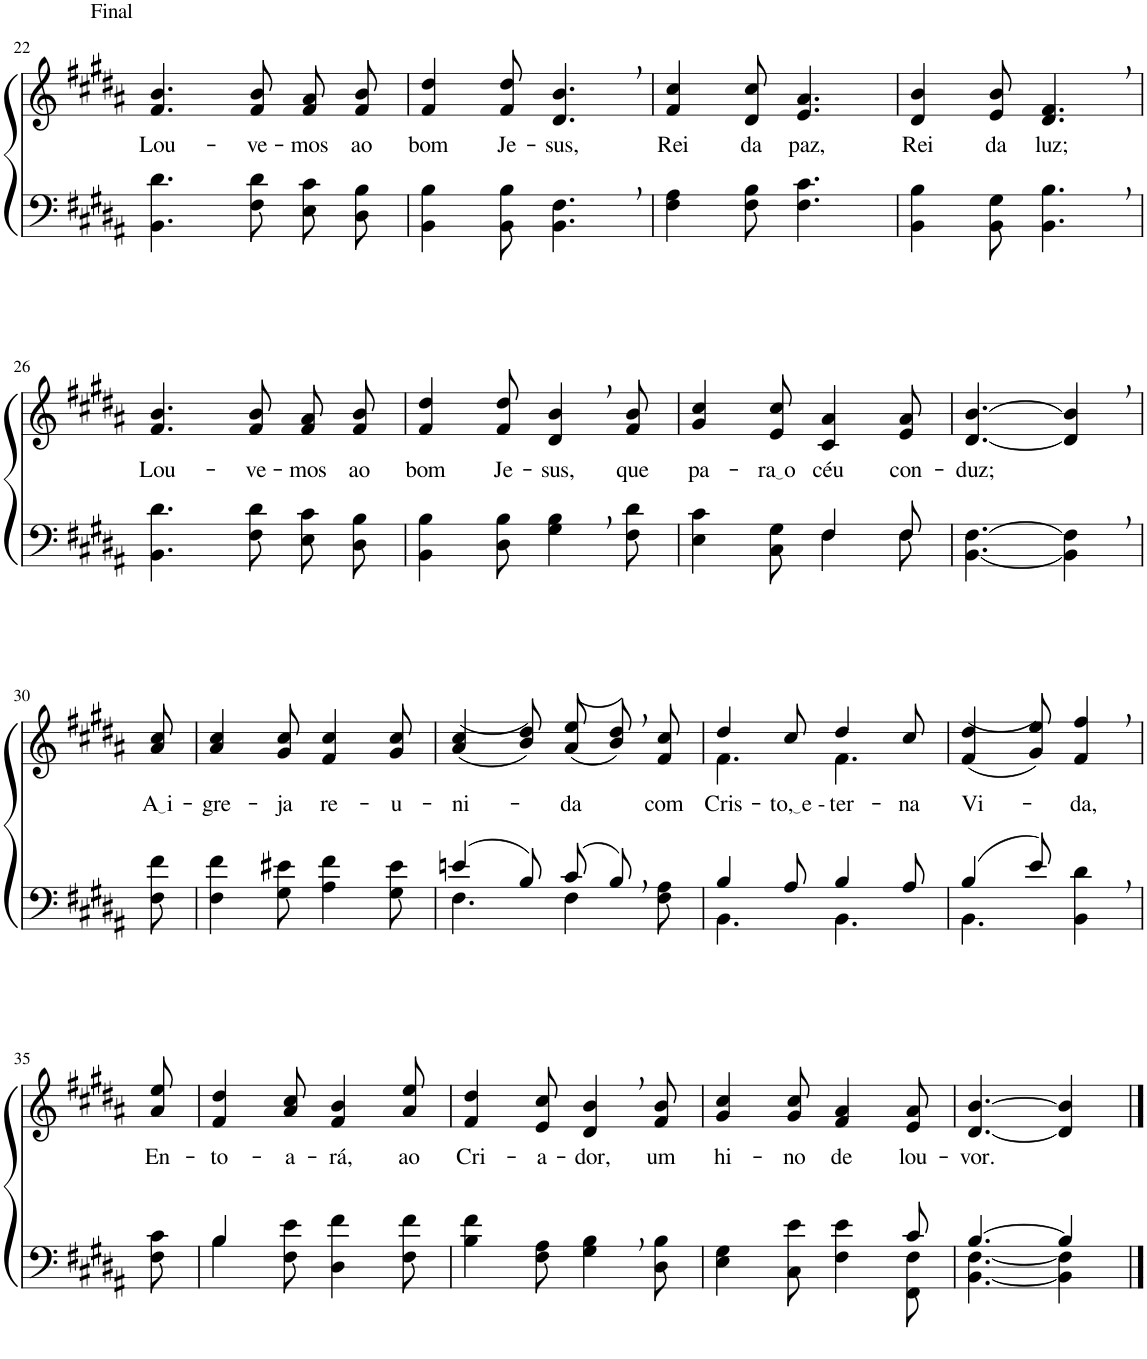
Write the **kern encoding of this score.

**kern	**kern	**text
*part2	*part1	*part1
*staff2	*staff1	*staff1
*I"Parte III e IV	*I"Parte I e II	*
!!LO:PB:g=z
*clefF4	*clefG2	*
*Trd1c2	*Trd1c2	*
*k[f#c#g#d#a#]	*k[f#c#g#d#a#]	*
*M6/8	*M6/8	*
=22	=22	=22
!	!LO:TX:a:t=Final	!
!	!	!LO:LY:b
4.BB\ 4.d#\	4.f#/ 4.b/	Lou-
!	!	!LO:LY:b
8F#\ 8d#\L	8f#/ 8b/L	-ve-
!	!	!LO:LY:b
8E\ 8c#\	8f#/ 8a#/	-mos
!	!	!LO:LY:b
8D#\ 8B\J	8f#/ 8b/J	ao
=23	=23	=23
!	!	!LO:LY:b
4BB\ 4B\	4f#/ 4dd#/	bom
!	!	!LO:LY:b
8BB\ 8B\	8f#/ 8dd#/	Je-
!	!	!LO:LY:b
4.BB\, 4.F#\,	4.d#/, 4.b/,	-sus,
=24	=24	=24
!	!	!LO:LY:b
4F#\ 4A#\	4f#/ 4cc#/	Rei
!	!	!LO:LY:b
8F#\ 8B\	8d#/ 8cc#/	da
!	!	!LO:LY:b
4.F#\ 4.c#\	4.e/ 4.a#/	paz,
=25	=25	=25
!	!	!LO:LY:b
4BB\ 4B\	4d#/ 4b/	Rei
!	!	!LO:LY:b
8BB\ 8G#\	8e/ 8b/	da
!	!	!LO:LY:b
4.BB\, 4.B\,	4.d#/, 4.f#/,	luz;
!!LO:LB:g=z
=26	=26	=26
!	!	!LO:LY:b
4.BB\ 4.d#\	4.f#/ 4.b/	Lou-
!	!	!LO:LY:b
8F#\ 8d#\L	8f#/ 8b/L	-ve-
!	!	!LO:LY:b
8E\ 8c#\	8f#/ 8a#/	-mos
!	!	!LO:LY:b
8D#\ 8B\J	8f#/ 8b/J	ao
=27	=27	=27
!	!	!LO:LY:b
4BB\ 4B\	4f#/ 4dd#/	bom
!	!	!LO:LY:b
8D#\ 8B\	8f#/ 8dd#/	Je-
!	!	!LO:LY:b
4G#\, 4B\,	4d#/, 4b/,	-sus,
!	!	!LO:LY:b
8F#\ 8d#\	8f#/ 8b/	que
=28	=28	=28
*^	*	*
!	!	!	!LO:LY:b
4E\ 4c#\	4.ryy	4g#/ 4cc#/	pa-
!	!	!	!LO:LY:b
8C#\ 8G#\	.	8e/ 8cc#/	ra o
!	!	!	!LO:LY:b
4F#\	4F#/	4c#/ 4a#/	céu
!	!	!	!LO:LY:b
8F#\	8F#/	8e/ 8a#/	con-
=29	=29	=29	=29
!	!	!	!LO:LY:b
*v	*v	*	*
[4.BB\ [4.F#\	[4.d#/ [4.b/	-duz;
4BB\], 4F#\],	4d#/], 4b/],	.
!!LO:LB:g=z
=30	=30	=30
!	!	!LO:LY:b
8F#\ 8f#\	8a#/ 8cc#/	A i
=31	=31	=31
!	!	!LO:LY:b
4F#\ 4f#\	4a#/ 4cc#/	-gre-
!	!	!LO:LY:b
8G#\ 8e#X\	8g#/ 8cc#/	-ja
!	!	!LO:LY:b
4A#\ 4f#\	4f#/ 4cc#/	re-
!	!	!LO:LY:b
8G#\ 8e#\	8g#/ 8cc#/	-u-
=32	=32	=32
*^	*	*
!	!	!	!LO:LY:b
(4en/	4.F#\	((4a#/ 4cc#/	-ni-
8B/)	.	8b/ 8dd#/))	.
!	!	!	!LO:LY:b
(8c#/L	4F#\	((8a#\ 8ee\L	-da
8B,/J)	.	8b,\ 8dd#,\))	.
!	!	!	!LO:LY:b
8ryy	8F#\ 8A#\	8f#\ 8cc#\J	com
=33	=33	=33	=33
*	*	*^	*
!	!	!	!	!LO:LY:b
4B/	4.BB\	4dd#/	4.f#\	Cris-
!	!	!	!	!LO:LY:b
8A#/	.	8cc#/	.	to, e -
!	!	!	!	!LO:LY:b
4B/	4.BB\	4dd#/	4.f#\	-ter-
!	!	!	!	!LO:LY:b
8A#/	.	8cc#/	.	-na
*	*	*v	*v	*
=34	=34	=34	=34
!	!	!	!LO:LY:b
(4B/	4.BB\	((4f#/ 4dd#/	Vi-
8e/)	.	8g#/ 8ee/))	.
!	!	!	!LO:LY:b
4ryy	4BB\ 4d#\	4f#/, 4ff#/,	-da,
!!LO:LB:g=z
=35	=35	=35	=35
!	!	!	!LO:LY:b
*v	*v	*	*
8F#\ 8c#\	8a#/ 8ee/	En-
=36	=36	=36
*^	*	*
!	!	!	!LO:LY:b
4B/	4B\	4f#/ 4dd#/	-to-
!	!	!	!LO:LY:b
2ryy	8F#\ 8e\	8a#/ 8cc#/	-a-
!	!	!	!LO:LY:b
.	4D#\ 4f#\	4f#/ 4b/	-rá,
!	!	!	!LO:LY:b
.	8F#\ 8f#\	8a#/ 8ee/	ao
=37	=37	=37	=37
!	!	!	!LO:LY:b
*v	*v	*	*
4B\ 4f#\	4f#/ 4dd#/	Cri-
!	!	!LO:LY:b
8F#\ 8A#\	8e/ 8cc#/	-a-
!	!	!LO:LY:b
4G#\, 4B\,	4d#/, 4b/,	-dor,
!	!	!LO:LY:b
8D#\ 8B\	8f#/ 8b/	um
=38	=38	=38
*^	*	*
!	!	!	!LO:LY:b
2ryy	4E\ 4G#\	4g#/ 4cc#/	hi-
!	!	!	!LO:LY:b
.	8C#\ 8e\	8g#/ 8cc#/	-no
!	!	!	!LO:LY:b
.	4F#\ 4e\	4f#/ 4a#/	de
8ryy	.	.	.
!	!	!	!LO:LY:b
8c#/	8FF#\ 8F#\	8e/ 8a#/	lou-
=39	=39	=39	=39
!	!	!	!LO:LY:b
[4.B/	[4.BB\ [4.F#\	[4.d#/ [4.b/	-vor.
4B/]	4BB\] 4F#\]	4d#/] 4b/]	.
*v	*v	*	*
==	==	==
*-	*-	*-
